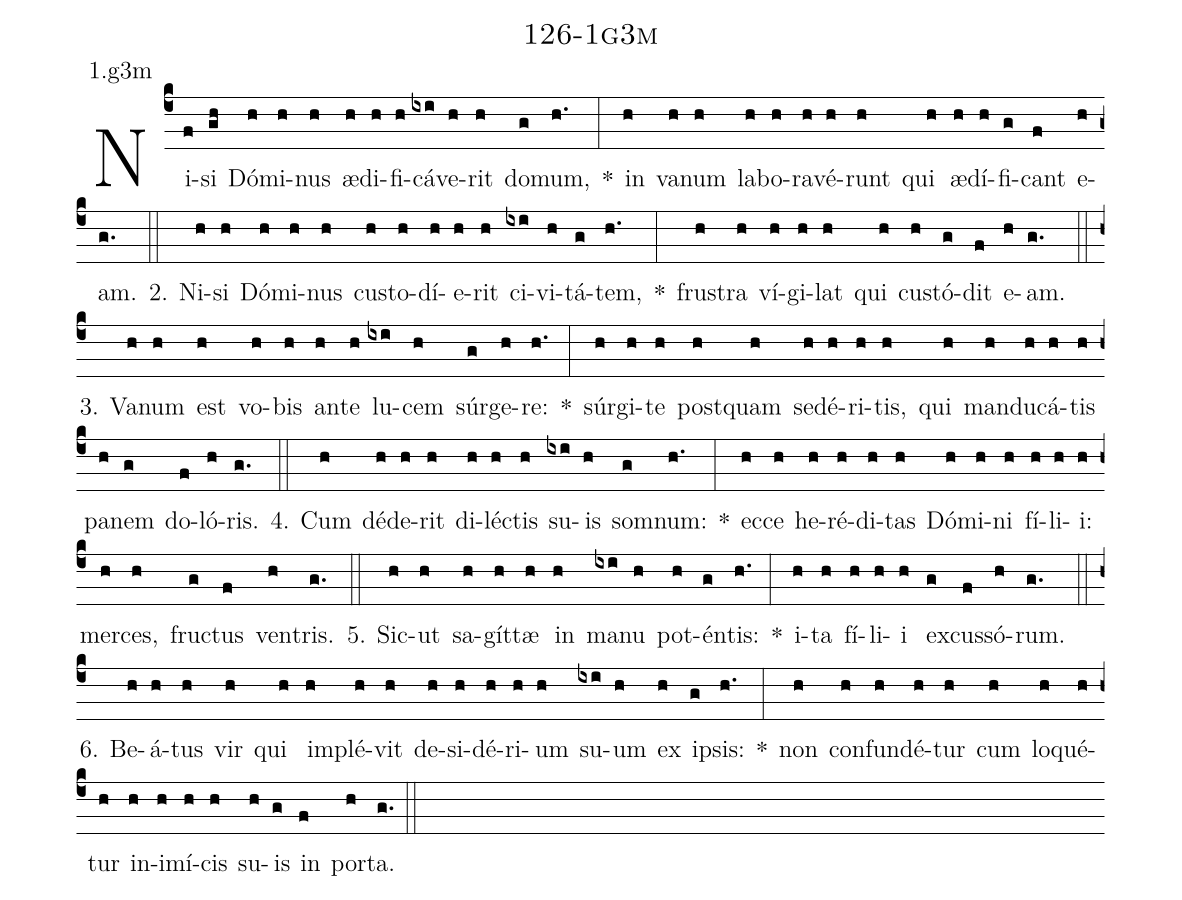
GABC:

name: 126-1g3m;
annotation: 1.g3m;
%%
(c4)Ni(f)si(gh) Dó(h)mi(h)nus(h) æ(h)di(h)fi(h)cá(ixi)ve(h)rit(h) do(g)mum,(h.) *(:) in(h) va(h)num(h) la(h)bo(h)ra(h)vé(h)runt(h) qui(h) æ(h)dí(h)fi(g)cant(f) e(h)am.(g.) (::)
2. Ni(h)si(h) Dó(h)mi(h)nus(h) cus(h)to(h)dí(h)e(h)rit(h) ci(ixi)vi(h)tá(g)tem,(h.) *(:) frus(h)tra(h) ví(h)gi(h)lat(h) qui(h) cus(h)tó(g)dit(f) e(h)am.(g.) (::)
3. Va(h)num(h) est(h) vo(h)bis(h) an(h)te(h) lu(ixi)cem(h) súr(g)ge(h)re:(h.) *(:) súr(h)gi(h)te(h) post(h)quam(h) se(h)dé(h)ri(h)tis,(h) qui(h) man(h)du(h)cá(h)tis(h) pa(h)nem(g) do(f)ló(h)ris.(g.) (::)
4. Cum(h) dé(h)de(h)rit(h) di(h)léc(h)tis(h) su(ixi)is(h) som(g)num:(h.) *(:) ec(h)ce(h) he(h)ré(h)di(h)tas(h) Dó(h)mi(h)ni(h) fí(h)li(h)i:(h) mer(h)ces,(h) fruc(g)tus(f) ven(h)tris.(g.) (::)
5. Sic(h)ut(h) sa(h)gít(h)tæ(h) in(h) ma(ixi)nu(h) pot(h)én(g)tis:(h.) *(:) i(h)ta(h) fí(h)li(h)i(h) ex(g)cus(f)só(h)rum.(g.) (::)
6. Be(h)á(h)tus(h) vir(h) qui(h) im(h)plé(h)vit(h) de(h)si(h)dé(h)ri(h)um(h) su(ixi)um(h) ex(h) ip(g)sis:(h.) *(:) non(h) con(h)fun(h)dé(h)tur(h) cum(h) lo(h)qué(h)tur(h) in(h)i(h)mí(h)cis(h) su(h)is(g) in(f) por(h)ta.(g.) (::)
